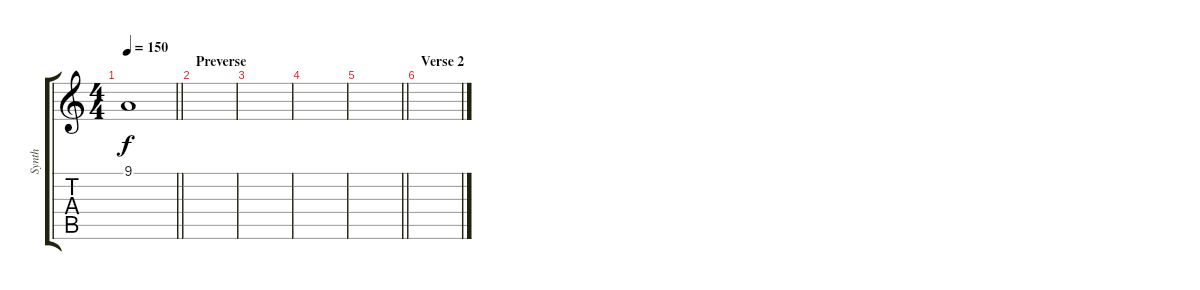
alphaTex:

\track ("Synth" "Synth") {instrument accordion}
\staff {score tabs}
\tuning (C4 G3 Eb3 Bb2 F2 C2) {hide}
\ts (4 4)
\tempo 150
\clef g2
\barLineRight lightlight
\ks c
9.1.1{dy f} |
\section ("" "Preverse")
|
|
|
\barLineRight lightlight
|
\section ("" "Verse 2")
